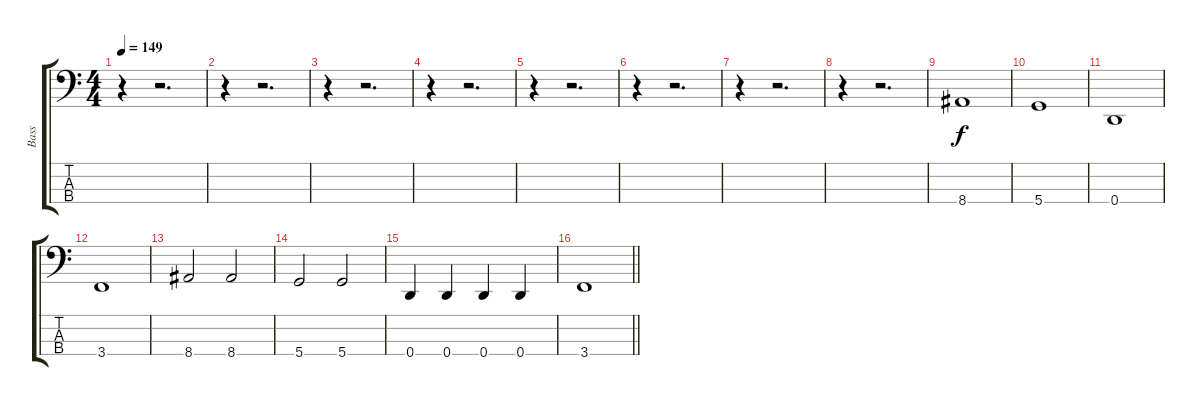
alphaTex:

\track ("Bass" "Bass") {instrument electricbassfinger}
\staff {score tabs}
\tuning (G2 D2 A1 D1) {hide}
\ts (4 4)
\tempo 149
\clef f4
\ks c
r.4{dy f} r.2{d} |
r.4 r.2{d} |
r.4 r.2{d} |
r.4 r.2{d} |
r.4 r.2{d} |
r.4 r.2{d} |
r.4 r.2{d} |
r.4 r.2{d} |
8.4.1 |
5.4.1 |
0.4.1 |
3.4.1 |
8.4.2 8.4.2 |
5.4.2 5.4.2 |
0.4.4 0.4.4 0.4.4 0.4.4 |
\barLineRight lightlight
3.4.1
